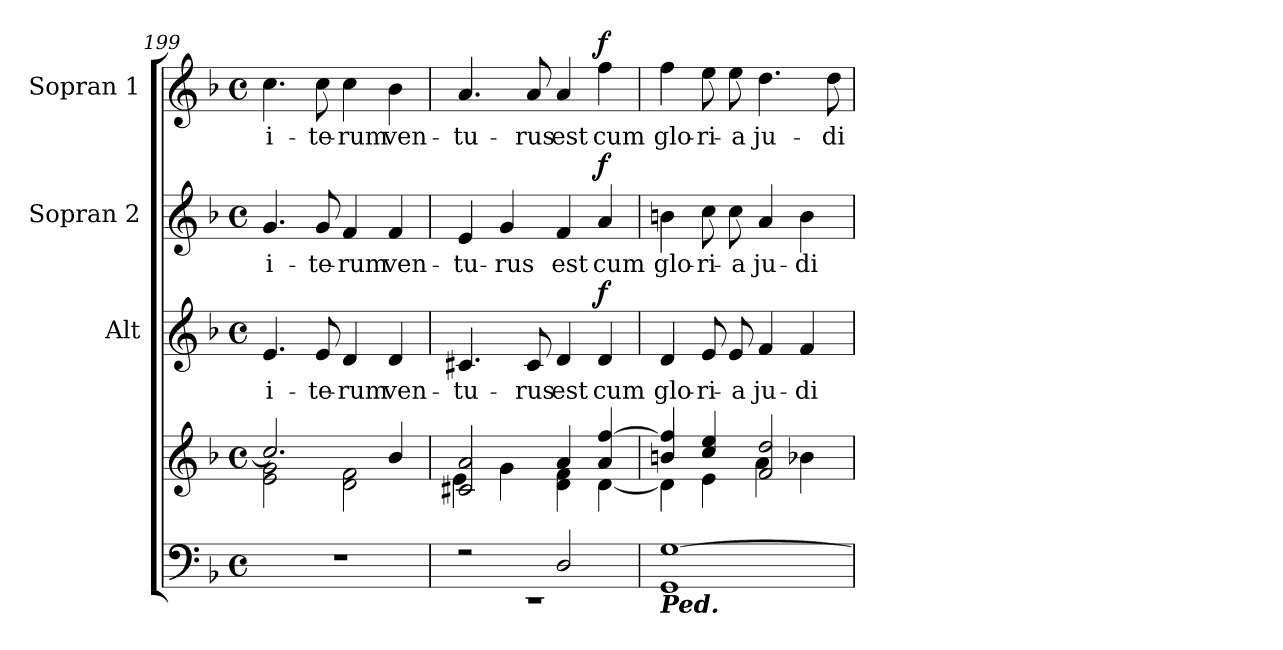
**kern	**kern	**kern	**text	**dynam	**kern	**text	**dynam	**kern	**text	**dynam
*part4	*part4	*part3	*part3	*part3	*part2	*part2	*part2	*part1	*part1	*part1
*staff5	*staff4	*staff3	*staff3	*staff3	*staff2	*staff2	*staff2	*staff1	*staff1	*staff1
*	*	*I"Alt	*	*	*I"Sopran 2	*	*	*I"Sopran 1	*	*
*	*	*I'A.	*	*	*I'S. 2	*	*	*I'S. 1	*	*
*clefF4	*clefG2	*clefG2	*	*	*clefG2	*	*	*clefG2	*	*
*k[b-]	*k[b-]	*k[b-]	*	*	*k[b-]	*	*	*k[b-]	*	*
*F:	*F:	*F:	*	*	*F:	*	*	*F:	*	*
*M4/4	*M4/4	*M4/4	*	*	*M4/4	*	*	*M4/4	*	*
*met(c)	*met(c)	*met(c)	*	*	*met(c)	*	*	*met(c)	*	*
=199	=199	=199	=199	=199	=199	=199	=199	=199	=199	=199
*	*^	*	*	*	*	*	*	*	*	*
!	!	!	!	!LO:LY:b	!	!	!LO:LY:b	!	!	!LO:LY:b	!
1r	2.cc/]	2e\ 2g\	4.e/	i-	.	4.g/	i-	.	4.cc\	i-	.
!	!	!	!	!LO:LY:b	!	!	!LO:LY:b	!	!	!LO:LY:b	!
.	.	.	8e/	-te-	.	8g/	-te-	.	8cc\	-te-	.
!	!	!	!	!LO:LY:b	!	!	!LO:LY:b	!	!	!LO:LY:b	!
.	.	2d\ 2f\	4d/	-rum	.	4f/	-rum	.	4cc\	-rum	.
!	!	!	!	!LO:LY:b	!	!	!LO:LY:b	!	!	!LO:LY:b	!
.	4b-/	.	4d/	ven-	.	4f/	ven-	.	4b-\	ven-	.
=200	=200	=200	=200	=200	=200	=200	=200	=200	=200	=200	=200
*^	*	*	*	*	*	*	*	*	*	*	*
!	!	!	!	!	!LO:LY:b	!	!	!LO:LY:b	!	!	!LO:LY:b	!
2r	1rEE	2c#X/ 2a/	4e\	4.c#X/	-tu-	.	4e/	-tu-	.	4.a/	-tu-	.
!	!	!	!	!	!	!	!	!LO:LY:b	!	!	!	!
.	.	.	4g\	.	.	.	4g/	-rus	.	.	.	.
!	!	!	!	!	!LO:LY:b	!	!	!	!	!	!LO:LY:b	!
.	.	.	.	8c#/	-rus	.	.	.	.	8a/	-rus	.
!	!	!	!	!	!LO:LY:b	!	!	!LO:LY:b	!	!	!LO:LY:b	!
2D/	.	4a/	4d\ 4f\	4d/	est	.	4f/	est	.	4a/	est	.
!	!	!	!	!	!LO:LY:b	!LO:DY:a	!	!LO:LY:b	!LO:DY:a	!	!LO:LY:b	!LO:DY:a
.	.	4a/ [>4ff/	[<4d\	4d/	cum	f	4a/	cum	f	4ff\	cum	f
=201	=201	=201	=201	=201	=201	=201	=201	=201	=201	=201	=201	=201
!LO:TX:b:Bi:t=Ped.	!	!	!	!	!	!	!	!	!	!	!	!
!	!	!	!	!	!LO:LY:b	!	!	!LO:LY:b	!	!	!LO:LY:b	!
[>1G	1GG	4bn/ 4ff/]	4d\]	4d/	glo-	.	4bn\	glo-	.	4ff\	glo-	.
!	!	!	!	!	!LO:LY:b	!	!	!LO:LY:b	!	!	!LO:LY:b	!
.	.	4cc/ 4ee/	4e\	8e/	-ri-	.	8cc\	-ri-	.	8ee\	-ri-	.
!	!	!	!	!	!LO:LY:b	!	!	!LO:LY:b	!	!	!LO:LY:b	!
.	.	.	.	8e/	-a	.	8cc\	-a	.	8ee\	-a	.
!	!	!	!	!	!LO:LY:b	!	!	!LO:LY:b	!	!	!LO:LY:b	!
.	.	2f/ 2dd/	4a\	4f/	ju-	.	4a/	ju-	.	4.dd\	ju-	.
!	!	!	!	!	!LO:LY:b	!	!	!LO:LY:b	!	!	!	!
.	.	.	4b-\	4f/	-di-	.	4b\	-di-	.	.	.	.
!	!	!	!	!	!	!	!	!	!	!	!LO:LY:b	!
.	.	.	.	.	.	.	.	.	.	8dd\	-di-	.
*v	*v	*	*	*	*	*	*	*	*	*	*	*
*	*v	*v	*	*	*	*	*	*	*	*	*
=	=	=	=	=	=	=	=	=	=	=
*-	*-	*-	*-	*-	*-	*-	*-	*-	*-	*-
